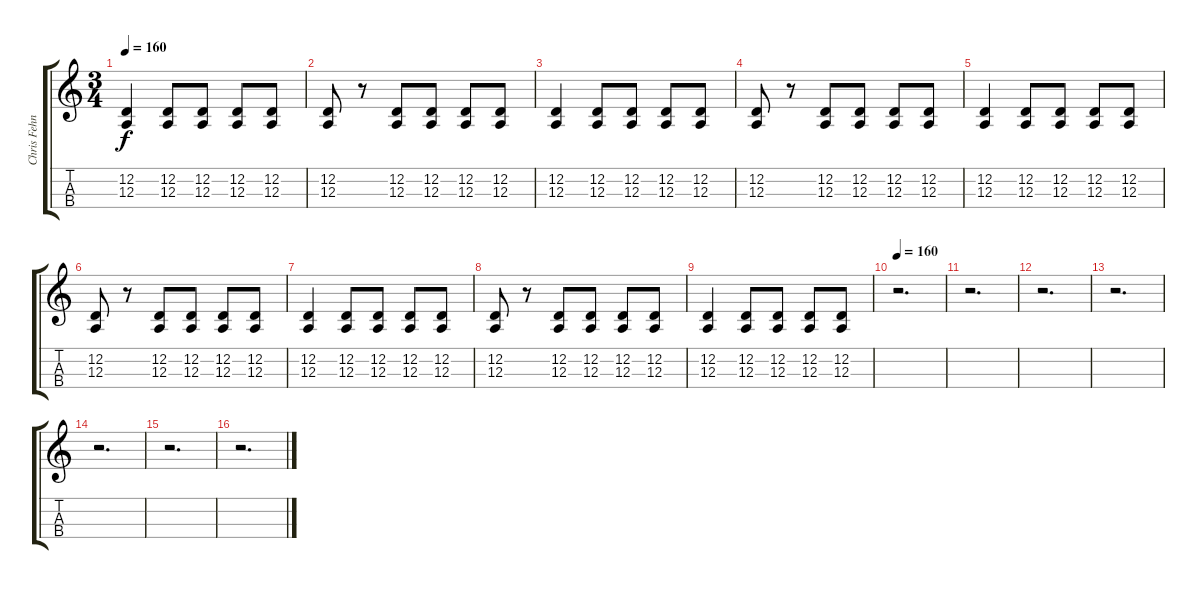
\track ("Chris Fehn Pinokio" "Chris Fehn") {instrument melodictom}
\staff {score tabs}
\tuning (G3 D3 A2 E2) {hide}
\ts (3 4)
\tempo 160
\clef g2
\ks c
(12.2 12.3).4{dy f} (12.2 12.3).8 (12.2 12.3).8 (12.2 12.3).8 (12.2 12.3).8 |
(12.2 12.3).8 r.8 (12.2 12.3).8 (12.2 12.3).8 (12.2 12.3).8 (12.2 12.3).8 |
(12.2 12.3).4 (12.2 12.3).8 (12.2 12.3).8 (12.2 12.3).8 (12.2 12.3).8 |
(12.2 12.3).8 r.8 (12.2 12.3).8 (12.2 12.3).8 (12.2 12.3).8 (12.2 12.3).8 |
(12.2 12.3).4 (12.2 12.3).8 (12.2 12.3).8 (12.2 12.3).8 (12.2 12.3).8 |
(12.2 12.3).8 r.8 (12.2 12.3).8 (12.2 12.3).8 (12.2 12.3).8 (12.2 12.3).8 |
(12.2 12.3).4 (12.2 12.3).8 (12.2 12.3).8 (12.2 12.3).8 (12.2 12.3).8 |
(12.2 12.3).8 r.8 (12.2 12.3).8 (12.2 12.3).8 (12.2 12.3).8 (12.2 12.3).8 |
(12.2 12.3).4 (12.2 12.3).8 (12.2 12.3).8 (12.2 12.3).8 (12.2 12.3).8 |
\tempo 160
r.2{d} |
r.2{d} |
r.2{d} |
r.2{d} |
r.2{d} |
r.2{d} |
r.2{d}
